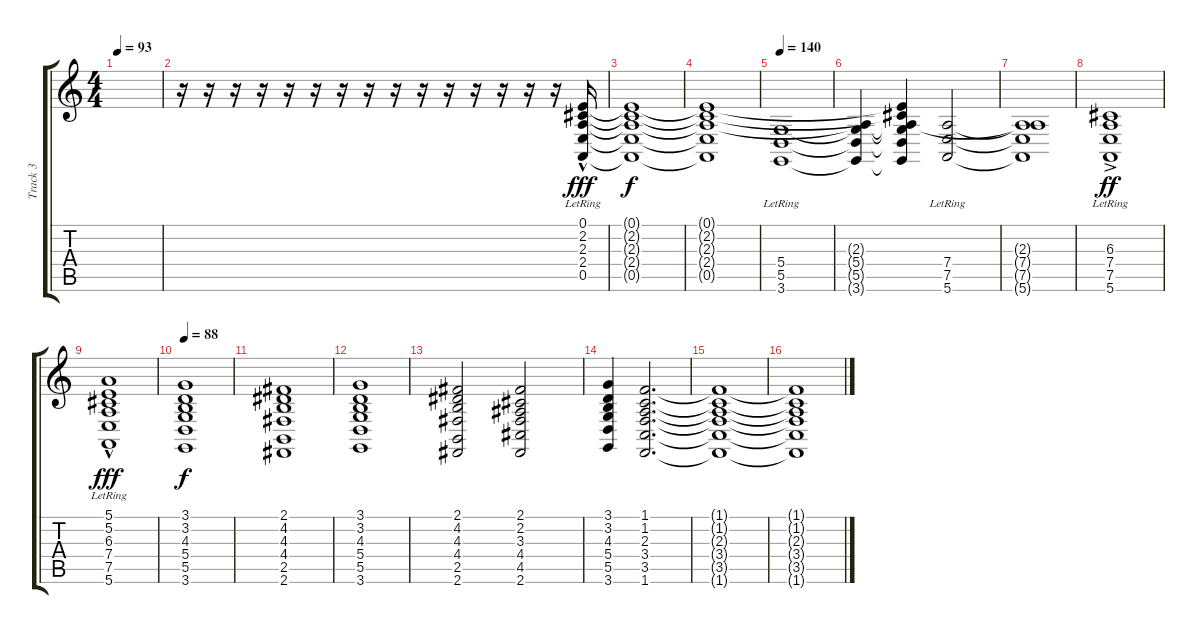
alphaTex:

\track ("Track 3" "Track 3") {instrument stringensemble2}
\staff {score tabs}
\tuning (E4 B3 G3 D3 A2 E2) {hide}
\ts (4 4)
\tempo 93
\clef g2
\ks c
|
r.16 r.16 r.16 r.16 r.16 r.16 r.16 r.16 r.16 r.16 r.16 r.16 r.16 r.16 r.16 (0.1{hac lr} 2.2{hac lr} 2.3{hac lr} 2.4{hac lr} 0.5{hac lr}).16{dy fff} |
(0.1{t} 2.2{t} 2.3{t} 2.4{t} 0.5{t}).1{dy f} |
(0.1{t} 2.2{t} 2.3{t} 2.4{t} 0.5{t}).1 |
\tempo 140
(5.4{lr} 5.5{lr} 3.6{lr}).1 |
(2.3{t} 5.4{t} 5.5{t} 3.6{t}).4 (0.1{t} 2.2{t} 2.3{t} 5.4{t} 5.5{t} 3.6{t}).4 (7.4{lr} 7.5{lr} 5.6{lr}).2 |
(2.3{t} 7.4{t} 7.5{t} 5.6{t}).1 |
(6.3{ac lr} 7.4{ac lr} 7.5{ac lr} 5.6{ac lr}).1{dy ff} |
(5.1{hac lr} 5.2{hac lr} 6.3{hac lr} 7.4{hac lr} 7.5{hac lr} 5.6{hac lr}).1{dy fff} |
\tempo 88
(3.1 3.2 4.3 5.4 5.5 3.6).1{dy f} |
(2.1 4.2 4.3 4.4 2.5 2.6).1 |
(3.1 3.2 4.3 5.4 5.5 3.6).1 |
(2.1 4.2 4.3 4.4 2.5 2.6).2 (2.1 2.2 3.3 4.4 4.5 2.6).2 |
(3.1 3.2 4.3 5.4 5.5 3.6).4 (1.1 1.2 2.3 3.4 3.5 1.6).2{d} |
(1.1{t} 1.2{t} 2.3{t} 3.4{t} 3.5{t} 1.6{t}).1 |
(1.1{t} 1.2{t} 2.3{t} 3.4{t} 3.5{t} 1.6{t}).1
